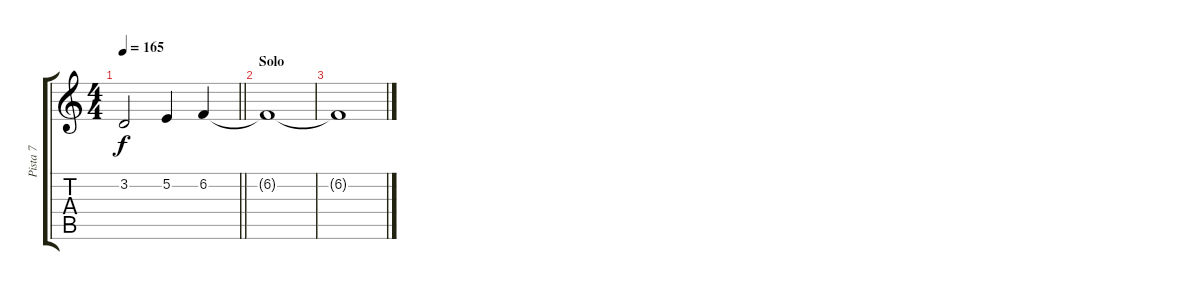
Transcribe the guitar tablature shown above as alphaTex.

\track ("Pista 7" "Pista 7") {instrument electricgrandpiano}
\staff {score tabs}
\tuning (E4 B3 G3 D3 A2 E2) {hide}
\ts (4 4)
\tempo 165
\clef g2
\barLineRight lightlight
\ks c
3.2.2{dy f} 5.2.4 6.2.4 |
\section ("" "Solo")
6.2{t}.1 |
6.2{t}.1
